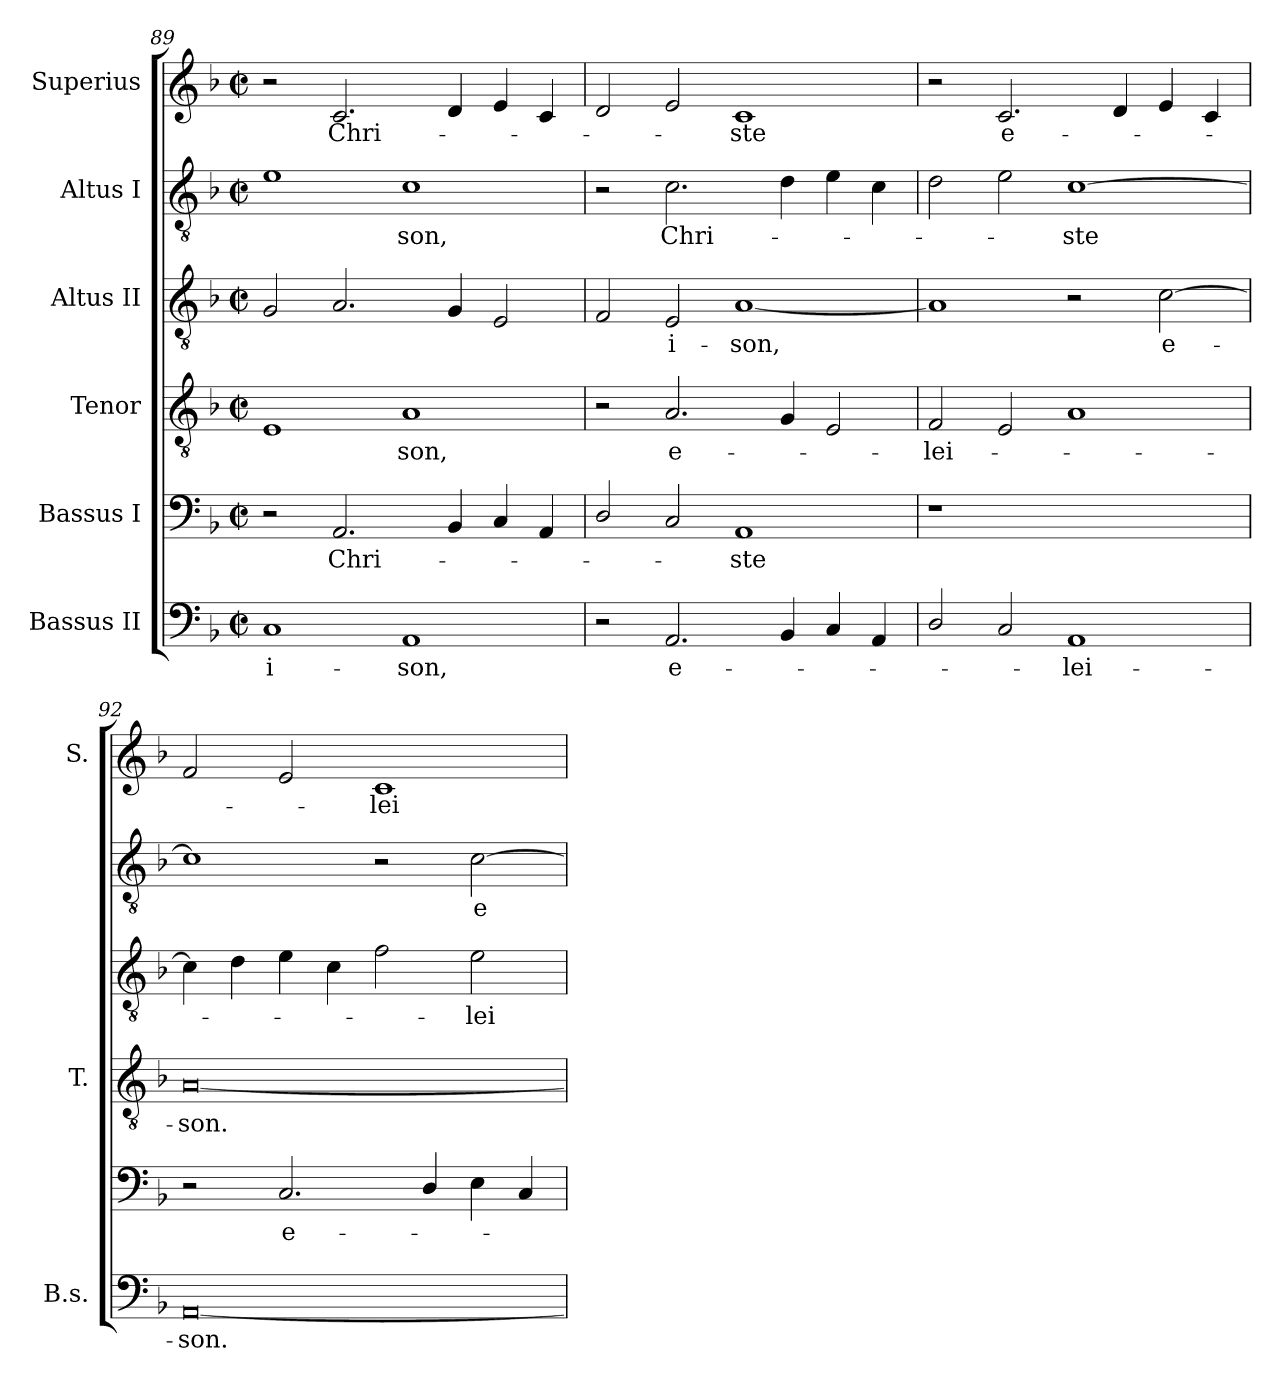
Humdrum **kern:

**kern	**text	**kern	**text	**kern	**text	**kern	**text	**kern	**text	**kern	**text
*part6	*part6	*part5	*part5	*part4	*part4	*part3	*part3	*part2	*part2	*part1	*part1
*staff6	*staff6	*staff5	*staff5	*staff4	*staff4	*staff3	*staff3	*staff2	*staff2	*staff1	*staff1
*I"Bassus II	*	*I"Bassus I	*	*I"Tenor	*	*I"Altus II	*	*I"Altus I	*	*I"Superius	*
*I'B.s.	*	*	*	*I'T.	*	*	*	*	*	*I'S.	*
!!LO:PB:g=z
*clefF4	*	*clefF4	*	*clefGv2	*	*clefGv2	*	*clefGv2	*	*clefG2	*
*	*	*	*	*ITrd7c12	*	*ITrd7c12	*	*ITrd7c12	*	*	*
*k[b-]	*	*k[b-]	*	*k[b-]	*	*k[b-]	*	*k[b-]	*	*k[b-]	*
*F:	*	*F:	*	*F:	*	*F:	*	*F:	*	*F:	*
*M2/2	*	*M2/2	*	*M2/2	*	*M2/2	*	*M2/2	*	*M2/2	*
*met(c|)	*	*met(c|)	*	*met(c|)	*	*met(c|)	*	*met(c|)	*	*met(c|)	*
=89	=89	=89	=89	=89	=89	=89	=89	=89	=89	=89	=89
!	!LO:LY:b:color=#000000	!	!	!	!	!	!	!	!	!	!
1Ci	-i-	2r	.	1EEi	.	2GGi/	.	1Ei	.	2r	.
!	!	!	!LO:LY:b:color=#000000	!	!	!	!	!	!	!	!
!	!	!	!	!	!	!	!	!	!	!	!LO:LY:b:color=#000000
.	.	2.AAi/	Chri-	.	.	2.AAi/	.	.	.	2.ci/	Chri-
!	!LO:LY:b:color=#000000	!	!	!	!	!	!	!	!	!	!
!	!	!	!	!	!LO:LY:b:color=#000000	!	!	!	!	!	!
!	!	!	!	!	!	!	!	!	!LO:LY:b:color=#000000	!	!
1AAi	-son,	.	.	1AAi	-son,	.	.	1Ci	-son,	.	.
.	.	4BB-i/	.	.	.	4GGi/	.	.	.	4di/	.
.	.	4Ci/	.	.	.	2EEi/	.	.	.	4ei/	.
.	.	4AAi/	.	.	.	.	.	.	.	4ci/	.
=90	=90	=90	=90	=90	=90	=90	=90	=90	=90	=90	=90
2r	.	2Di/	.	2r	.	2FFi/	.	2r	.	2di/	.
!	!LO:LY:b:color=#000000	!	!	!	!	!	!	!	!	!	!
!	!	!	!	!	!LO:LY:b:color=#000000	!	!	!	!	!	!
!	!	!	!	!	!	!	!LO:LY:b:color=#000000	!	!	!	!
!	!	!	!	!	!	!	!	!	!LO:LY:b:color=#000000	!	!
2.AAi/	e-	2Ci/	.	2.AAi/	e-	2EEi/	-i-	2.Ci\	Chri-	2ei/	.
!	!	!	!LO:LY:b:color=#000000	!	!	!	!	!	!	!	!
!	!	!	!	!	!	!	!LO:LY:b:color=#000000	!	!	!	!
!	!	!	!	!	!	!	!	!	!	!	!LO:LY:b:color=#000000
.	.	1AAi	-ste	.	.	[<1AAi	-son,	.	.	1ci	-ste
4BB-i/	.	.	.	4GGi/	.	.	.	4Di\	.	.	.
4Ci/	.	.	.	2EEi/	.	.	.	4Ei\	.	.	.
4AAi/	.	.	.	.	.	.	.	4Ci\	.	.	.
=91	=91	=91	=91	=91	=91	=91	=91	=91	=91	=91	=91
!	!	!LO:N:vis=1	!	!	!	!	!	!	!	!	!
!	!	!	!	!	!LO:LY:b:color=#000000	!	!	!	!	!	!
2Di/	.	1r	.	2FFi/	-lei-	1AAi]	.	2Di\	.	2r	.
!	!	!	!	!	!	!	!	!	!	!	!LO:LY:b:color=#000000
2Ci/	.	.	.	2EEi/	.	.	.	2Ei\	.	2.ci/	e-
!	!LO:LY:b:color=#000000	!	!	!	!	!	!	!	!	!	!
!	!	!	!	!	!	!	!	!	!LO:LY:b:color=#000000	!	!
1AAi	-lei-	1ryy	.	1AAi	.	2r	.	[>1Ci	-ste	.	.
.	.	.	.	.	.	.	.	.	.	4di/	.
!	!	!	!	!	!	!	!LO:LY:b:color=#000000	!	!	!	!
.	.	.	.	.	.	[>2Ci\	e-	.	.	4ei/	.
.	.	.	.	.	.	.	.	.	.	4ci/	.
!!LO:LB:g=z
=92	=92	=92	=92	=92	=92	=92	=92	=92	=92	=92	=92
!	!LO:LY:b:color=#000000	!	!	!	!	!	!	!	!	!	!
!	!	!	!	!	!LO:LY:b:color=#000000	!	!	!	!	!	!
[<0AAi	-son.	2r	.	[<0AAi	-son.	4Ci\]	.	1Ci]	.	2fi/	.
.	.	.	.	.	.	4Di\	.	.	.	.	.
!	!	!	!LO:LY:b:color=#000000	!	!	!	!	!	!	!	!
.	.	2.Ci/	e-	.	.	4Ei\	.	.	.	2ei/	.
.	.	.	.	.	.	4Ci\	.	.	.	.	.
!	!	!	!	!	!	!	!	!	!	!	!LO:LY:b:color=#000000
.	.	.	.	.	.	2Fi\	.	2r	.	1ci	-lei-
.	.	4Di/	.	.	.	.	.	.	.	.	.
!	!	!	!	!	!	!	!LO:LY:b:color=#000000	!	!	!	!
!	!	!	!	!	!	!	!	!	!LO:LY:b:color=#000000	!	!
.	.	4Ei\	.	.	.	2Ei\	-lei-	[>2Ci\	e-	.	.
.	.	4Ci/	.	.	.	.	.	.	.	.	.
=	=	=	=	=	=	=	=	=	=	=	=
*-	*-	*-	*-	*-	*-	*-	*-	*-	*-	*-	*-
